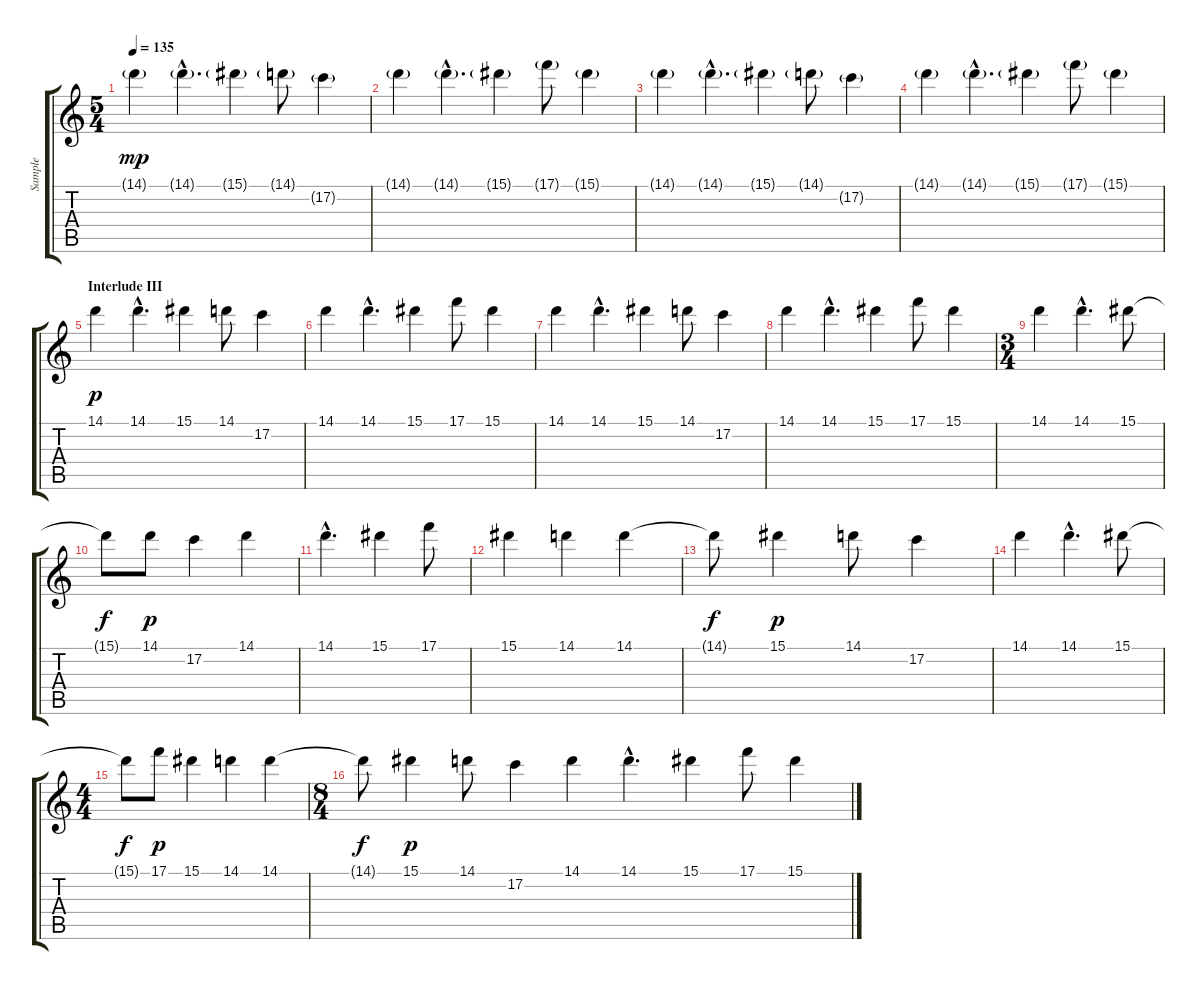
\track ("Sample" "Sample") {instrument lead2sawtooth}
\staff {score tabs}
\tuning (C5 G4 Eb4 Bb3 F3 C3) {hide}
\ts (5 4)
\tempo 135
\clef g2
\ks c
14.1{g}.4{dy mp} 14.1{g hac}.4{d} 15.1{g}.4 14.1{g}.8 17.2{g}.4 |
14.1{g}.4 14.1{g hac}.4{d} 15.1{g}.4 17.1{g}.8 15.1{g}.4 |
14.1{g}.4 14.1{g hac}.4{d} 15.1{g}.4 14.1{g}.8 17.2{g}.4 |
14.1{g}.4 14.1{g hac}.4{d} 15.1{g}.4 17.1{g}.8 15.1{g}.4 |
\section ("" "Interlude III")
14.1.4{dy p} 14.1{hac}.4{d} 15.1.4 14.1.8 17.2.4 |
14.1.4 14.1{hac}.4{d} 15.1.4 17.1.8 15.1.4 |
14.1.4 14.1{hac}.4{d} 15.1.4 14.1.8 17.2.4 |
14.1.4 14.1{hac}.4{d} 15.1.4 17.1.8 15.1.4 |
\ts (3 4)
14.1.4 14.1{hac}.4{d} 15.1.8 |
15.1{t}.8{dy f} 14.1.8{dy p} 17.2.4 14.1.4 |
14.1{hac}.4{d} 15.1.4 17.1.8 |
15.1.4 14.1.4 14.1.4 |
14.1{t}.8{dy f} 15.1.4{dy p} 14.1.8 17.2.4 |
14.1.4 14.1{hac}.4{d} 15.1.8 |
\ts (4 4)
15.1{t}.8{dy f} 17.1.8{dy p} 15.1.4 14.1.4 14.1.4 |
\ts (8 4)
14.1{t}.8{dy f} 15.1.4{dy p} 14.1.8 17.2.4 14.1.4 14.1{hac}.4{d} 15.1.4 17.1.8 15.1.4
